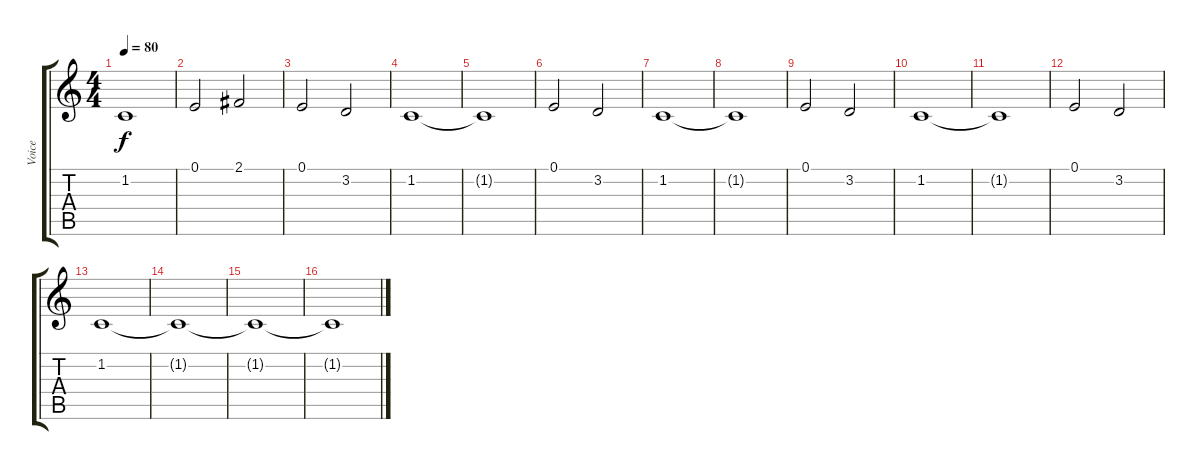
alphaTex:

\track ("Voice" "Voice") {instrument stringensemble1}
\staff {score tabs}
\tuning (E4 B3 G3 D3 A2 E2) {hide}
\ts (4 4)
\tempo 80
\clef g2
\ks c
1.2.1{dy f} |
0.1.2 2.1.2 |
0.1.2 3.2.2 |
1.2.1 |
1.2{t}.1 |
0.1.2 3.2.2 |
1.2.1 |
1.2{t}.1 |
0.1.2 3.2.2 |
1.2.1 |
1.2{t}.1 |
0.1.2 3.2.2 |
1.2.1 |
1.2{t}.1 |
1.2{t}.1 |
1.2{t}.1
